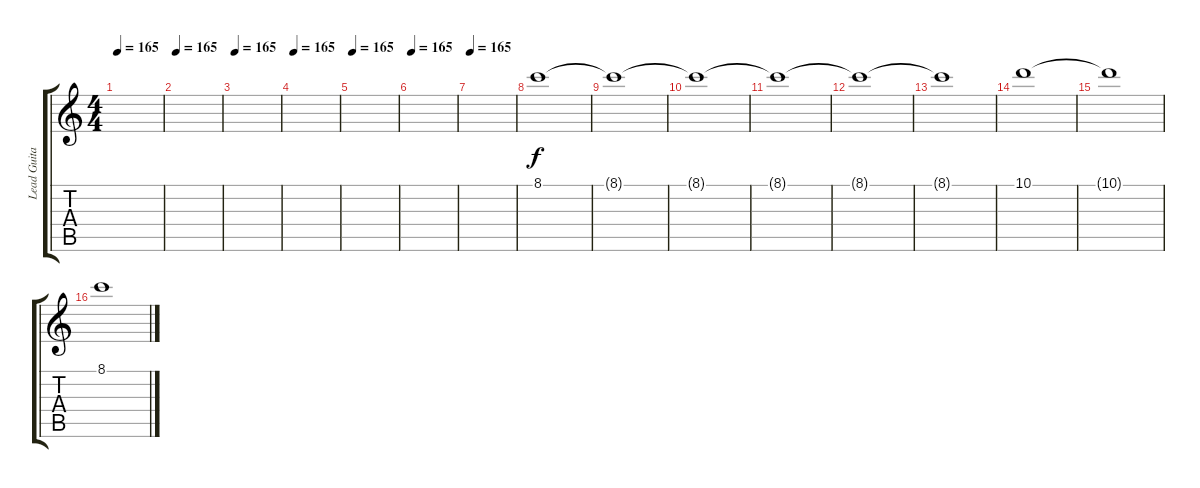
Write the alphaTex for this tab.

\track ("Lead Guitar II" "Lead Guita") {instrument distortionguitar}
\staff {score tabs}
\tuning (E4 B3 G3 D3 A2 E2) {hide}
\ts (4 4)
\tempo 165
\clef g2
\ks c
|
\tempo 165
|
\tempo 165
|
\tempo 165
|
\tempo 165
|
\tempo 165
|
\tempo 165
|
8.1.1 |
8.1{t}.1 |
8.1{t}.1 |
8.1{t}.1 |
8.1{t}.1 |
8.1{t}.1 |
10.1.1 |
10.1{t}.1 |
8.1.1
